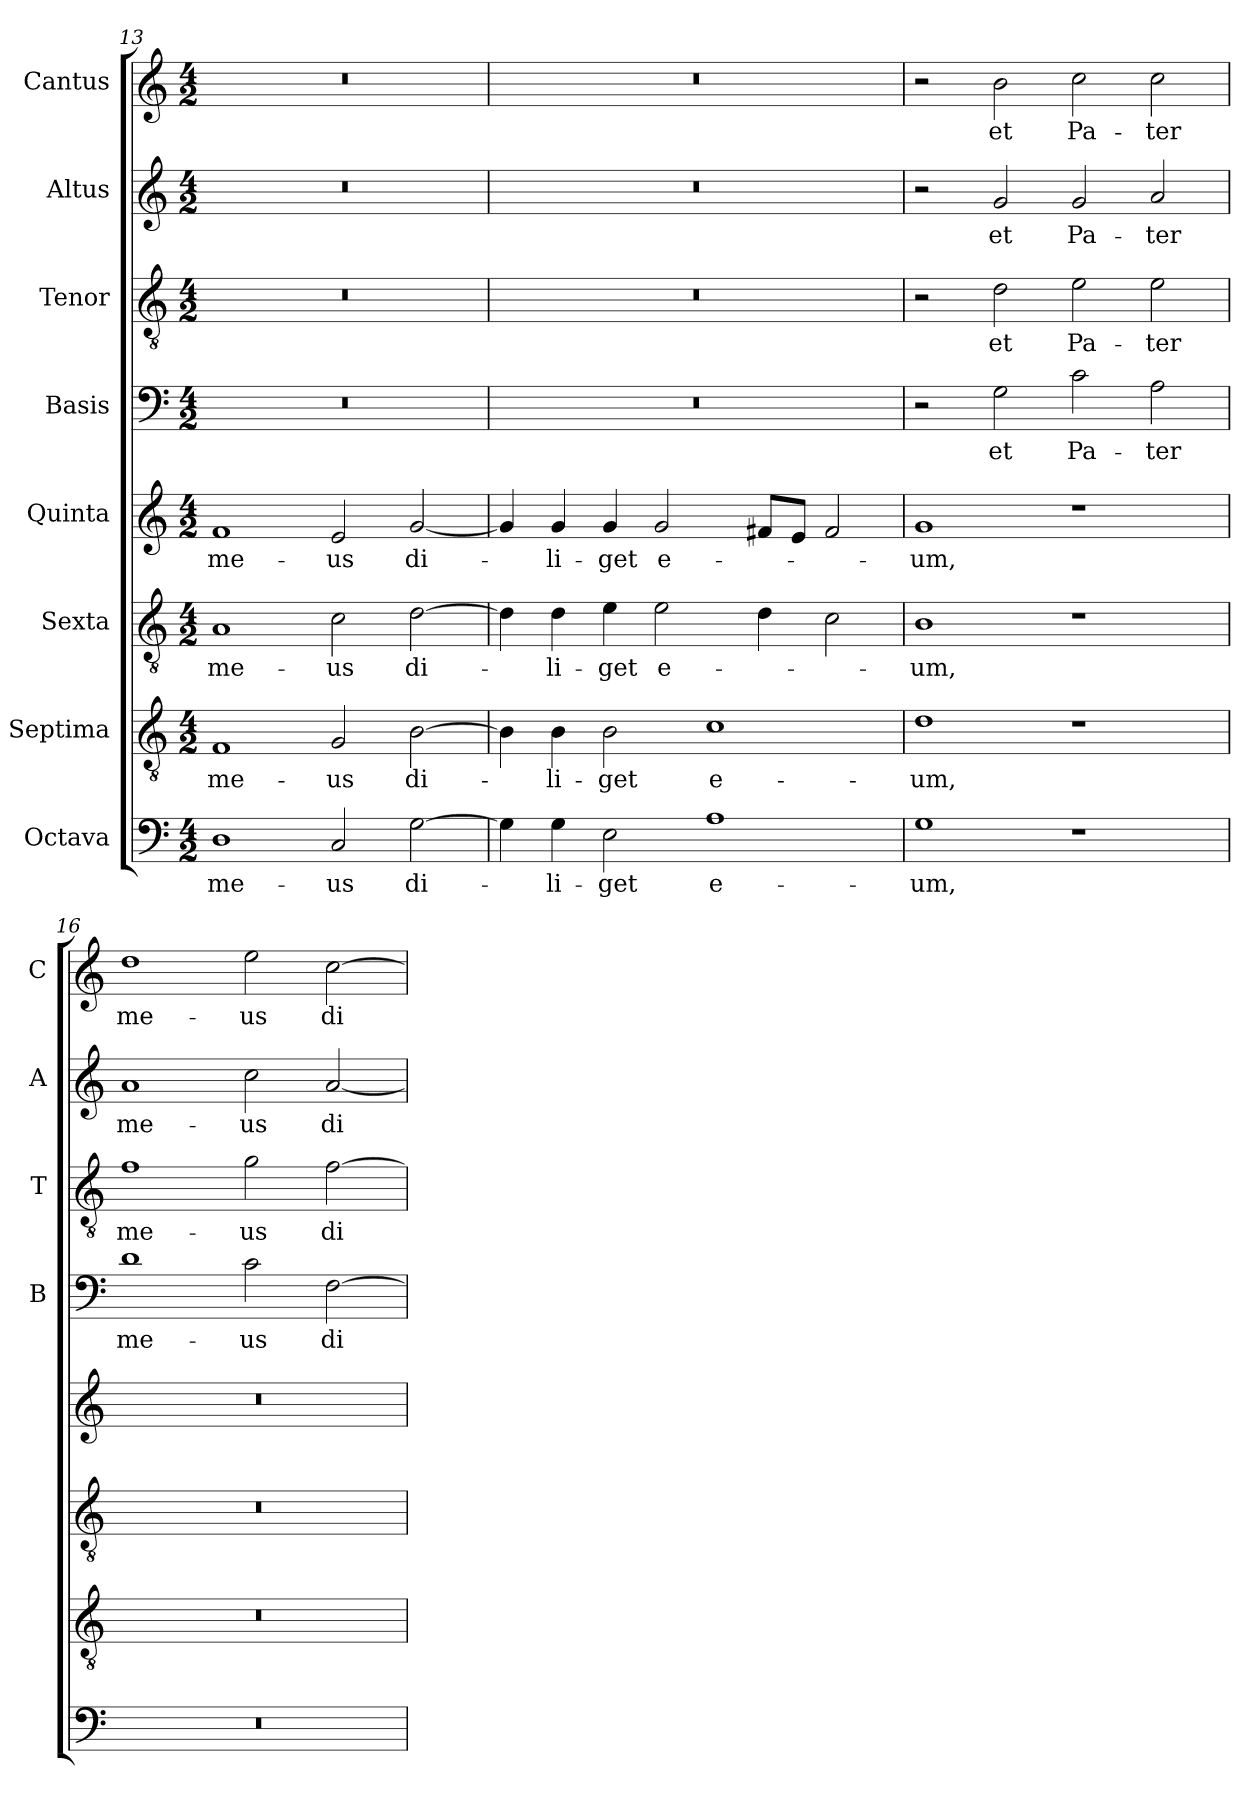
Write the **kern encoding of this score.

**kern	**text	**kern	**text	**kern	**text	**kern	**text	**kern	**text	**kern	**text	**kern	**text	**kern	**text
*part8	*part8	*part7	*part7	*part6	*part6	*part5	*part5	*part4	*part4	*part3	*part3	*part2	*part2	*part1	*part1
*staff8	*staff8	*staff7	*staff7	*staff6	*staff6	*staff5	*staff5	*staff4	*staff4	*staff3	*staff3	*staff2	*staff2	*staff1	*staff1
*I"Octava	*	*I"Septima	*	*I"Sexta	*	*I"Quinta	*	*I"Basis	*	*I"Tenor	*	*I"Altus	*	*I"Cantus	*
*	*	*	*	*	*	*	*	*I'B	*	*I'T	*	*I'A	*	*I'C	*
*clefF4	*	*clefGv2	*	*clefGv2	*	*clefG2	*	*clefF4	*	*clefGv2	*	*clefG2	*	*clefG2	*
*k[]	*	*k[]	*	*k[]	*	*k[]	*	*k[]	*	*k[]	*	*k[]	*	*k[]	*
*C:	*	*C:	*	*C:	*	*C:	*	*C:	*	*C:	*	*C:	*	*C:	*
*M4/2	*	*M4/2	*	*M4/2	*	*M4/2	*	*M4/2	*	*M4/2	*	*M4/2	*	*M4/2	*
=13	=13	=13	=13	=13	=13	=13	=13	=13	=13	=13	=13	=13	=13	=13	=13
!	!LO:LY:b	!	!LO:LY:b	!	!LO:LY:b	!	!LO:LY:b	!	!	!	!	!	!	!	!
1D	me-	1F	me-	1A	me-	1f	me-	0r	.	0r	.	0r	.	0r	.
!	!LO:LY:b	!	!LO:LY:b	!	!LO:LY:b	!	!LO:LY:b	!	!	!	!	!	!	!	!
2C/	-us	2G/	-us	2c\	-us	2e/	-us	.	.	.	.	.	.	.	.
!	!LO:LY:b	!	!LO:LY:b	!	!LO:LY:b	!	!LO:LY:b	!	!	!	!	!	!	!	!
[2G\	di-	[2B\	di-	[2d\	di-	[2g/	di-	.	.	.	.	.	.	.	.
=14	=14	=14	=14	=14	=14	=14	=14	=14	=14	=14	=14	=14	=14	=14	=14
4G\]	.	4B\]	.	4d\]	.	4g/]	.	0r	.	0r	.	0r	.	0r	.
!	!LO:LY:b	!	!LO:LY:b	!	!LO:LY:b	!	!LO:LY:b	!	!	!	!	!	!	!	!
4G\	-li-	4B\	-li-	4d\	-li-	4g/	-li-	.	.	.	.	.	.	.	.
!	!LO:LY:b	!	!LO:LY:b	!	!LO:LY:b	!	!LO:LY:b	!	!	!	!	!	!	!	!
2E\	-get	2B\	-get	4e\	-get	4g/	-get	.	.	.	.	.	.	.	.
!	!	!	!	!	!LO:LY:b	!	!LO:LY:b	!	!	!	!	!	!	!	!
.	.	.	.	2e\	e-	2g/	e-	.	.	.	.	.	.	.	.
!	!LO:LY:b	!	!LO:LY:b	!	!	!	!	!	!	!	!	!	!	!	!
1A	e-	1c	e-	.	.	.	.	.	.	.	.	.	.	.	.
.	.	.	.	4d\	.	8f#X/L	.	.	.	.	.	.	.	.	.
.	.	.	.	.	.	8e/J	.	.	.	.	.	.	.	.	.
.	.	.	.	2c\	.	2f#/	.	.	.	.	.	.	.	.	.
!!LO:PB:g=z
=15	=15	=15	=15	=15	=15	=15	=15	=15	=15	=15	=15	=15	=15	=15	=15
!	!LO:LY:b	!	!LO:LY:b	!	!LO:LY:b	!	!LO:LY:b	!	!	!	!	!	!	!	!
1G	-um,	1d	-um,	1B	-um,	1g	-um,	2r	.	2r	.	2r	.	2r	.
!	!	!	!	!	!	!	!	!	!LO:LY:b	!	!LO:LY:b	!	!LO:LY:b	!	!LO:LY:b
.	.	.	.	.	.	.	.	2G\	et	2d\	et	2g/	et	2b\	et
!	!	!	!	!	!	!	!	!	!LO:LY:b	!	!LO:LY:b	!	!LO:LY:b	!	!LO:LY:b
1r	.	1r	.	1r	.	1r	.	2c\	Pa-	2e\	-Pa-	2g/	Pa-	2cc\	Pa-
!	!	!	!	!	!	!	!	!	!LO:LY:b	!	!LO:LY:b	!	!LO:LY:b	!	!LO:LY:b
.	.	.	.	.	.	.	.	2A\	-ter	2e\	ter	2a/	-ter	2cc\	-ter
=16	=16	=16	=16	=16	=16	=16	=16	=16	=16	=16	=16	=16	=16	=16	=16
!	!	!	!	!	!	!	!	!	!LO:LY:b	!	!LO:LY:b	!	!LO:LY:b	!	!LO:LY:b
0r	.	0r	.	0r	.	0r	.	1d	me-	1f	me-	1a	me-	1dd	me-
!	!	!	!	!	!	!	!	!	!LO:LY:b	!	!LO:LY:b	!	!LO:LY:b	!	!LO:LY:b
.	.	.	.	.	.	.	.	2c\	-us	2g\	-us	2cc\	-us	2ee\	-us
!	!	!	!	!	!	!	!	!	!LO:LY:b	!	!LO:LY:b	!	!LO:LY:b	!	!LO:LY:b
.	.	.	.	.	.	.	.	[2F\	di-	[2f\	di-	[2a/	di-	[2cc\	di-
=	=	=	=	=	=	=	=	=	=	=	=	=	=	=	=
*-	*-	*-	*-	*-	*-	*-	*-	*-	*-	*-	*-	*-	*-	*-	*-
